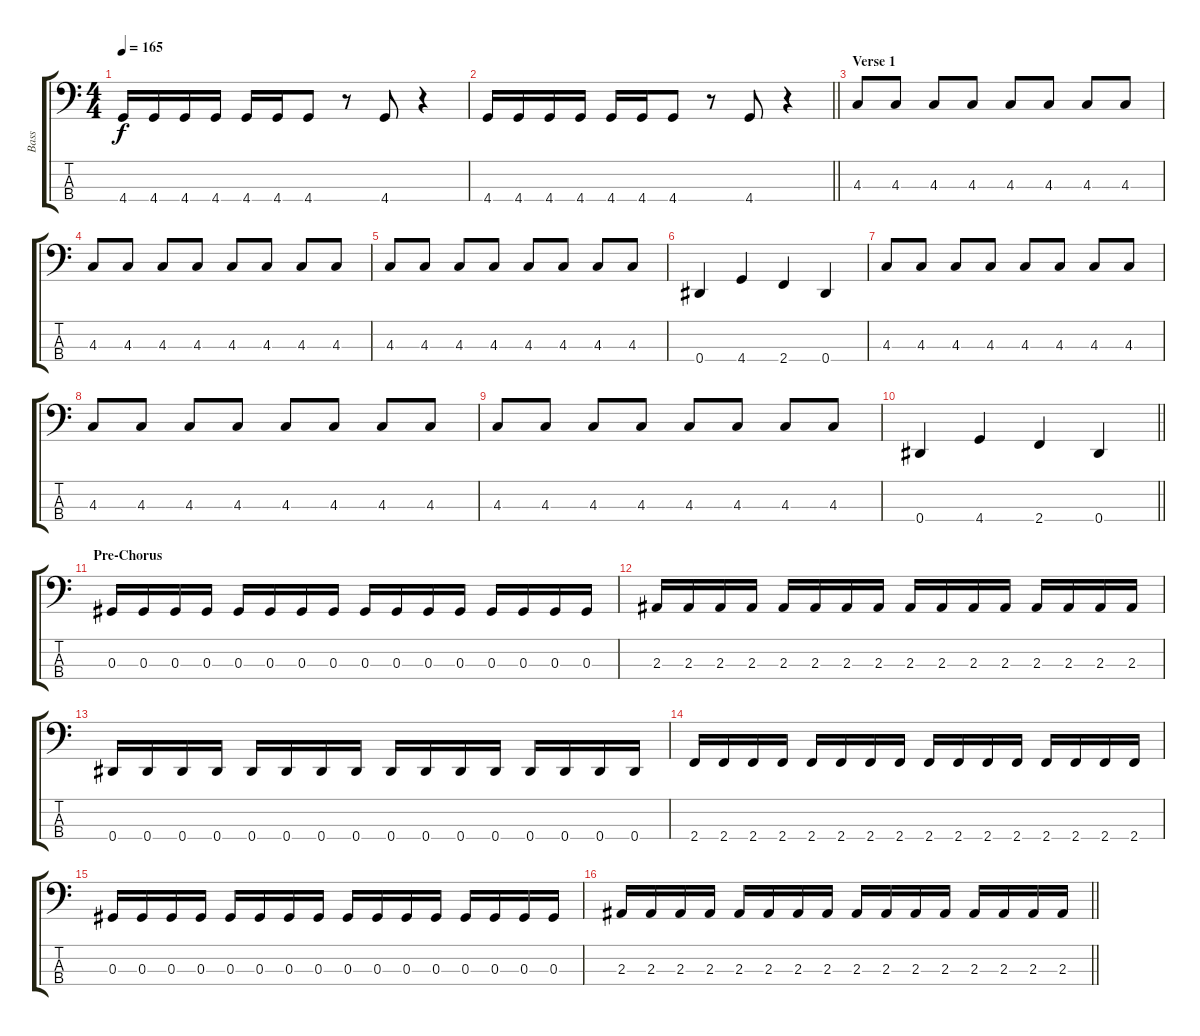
\track ("Bass" "Bass") {instrument electricbasspick}
\staff {score tabs}
\tuning (Gb2 Db2 Ab1 Eb1) {hide}
\ts (4 4)
\tempo 165
\clef f4
\ks c
4.4.16{dy f} 4.4.16 4.4.16 4.4.16 4.4.16 4.4.16 4.4.8 r.8 4.4.8 r.4 |
\barLineRight lightlight
4.4.16 4.4.16 4.4.16 4.4.16 4.4.16 4.4.16 4.4.8 r.8 4.4.8 r.4 |
\section ("" "Verse 1")
4.3.8 4.3.8 4.3.8 4.3.8 4.3.8 4.3.8 4.3.8 4.3.8 |
4.3.8 4.3.8 4.3.8 4.3.8 4.3.8 4.3.8 4.3.8 4.3.8 |
4.3.8 4.3.8 4.3.8 4.3.8 4.3.8 4.3.8 4.3.8 4.3.8 |
0.4.4 4.4.4 2.4.4 0.4.4 |
4.3.8 4.3.8 4.3.8 4.3.8 4.3.8 4.3.8 4.3.8 4.3.8 |
4.3.8 4.3.8 4.3.8 4.3.8 4.3.8 4.3.8 4.3.8 4.3.8 |
4.3.8 4.3.8 4.3.8 4.3.8 4.3.8 4.3.8 4.3.8 4.3.8 |
\barLineRight lightlight
0.4.4 4.4.4 2.4.4 0.4.4 |
\section ("" "Pre-Chorus")
0.3.16 0.3.16 0.3.16 0.3.16 0.3.16 0.3.16 0.3.16 0.3.16 0.3.16 0.3.16 0.3.16 0.3.16 0.3.16 0.3.16 0.3.16 0.3.16 |
2.3.16 2.3.16 2.3.16 2.3.16 2.3.16 2.3.16 2.3.16 2.3.16 2.3.16 2.3.16 2.3.16 2.3.16 2.3.16 2.3.16 2.3.16 2.3.16 |
0.4.16 0.4.16 0.4.16 0.4.16 0.4.16 0.4.16 0.4.16 0.4.16 0.4.16 0.4.16 0.4.16 0.4.16 0.4.16 0.4.16 0.4.16 0.4.16 |
2.4.16 2.4.16 2.4.16 2.4.16 2.4.16 2.4.16 2.4.16 2.4.16 2.4.16 2.4.16 2.4.16 2.4.16 2.4.16 2.4.16 2.4.16 2.4.16 |
0.3.16 0.3.16 0.3.16 0.3.16 0.3.16 0.3.16 0.3.16 0.3.16 0.3.16 0.3.16 0.3.16 0.3.16 0.3.16 0.3.16 0.3.16 0.3.16 |
\barLineRight lightlight
2.3.16 2.3.16 2.3.16 2.3.16 2.3.16 2.3.16 2.3.16 2.3.16 2.3.16 2.3.16 2.3.16 2.3.16 2.3.16 2.3.16 2.3.16 2.3.16
